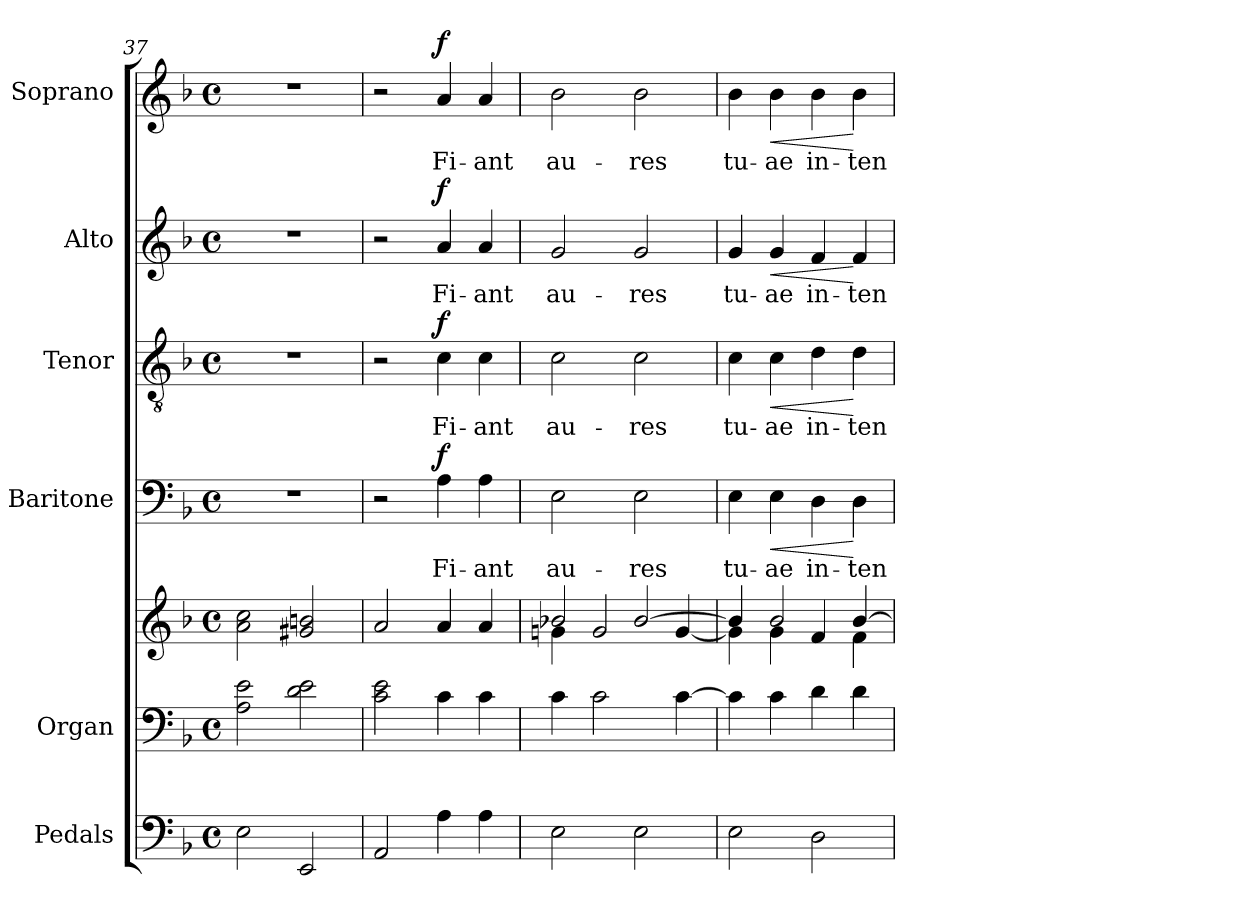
**kern	**kern	**kern	**kern	**text	**dynam	**kern	**text	**dynam	**kern	**text	**dynam	**kern	**text	**dynam
*part6	*part5	*part5	*part4	*part4	*part4	*part3	*part3	*part3	*part2	*part2	*part2	*part1	*part1	*part1
*staff7	*staff6	*staff5	*staff4	*staff4	*staff4	*staff3	*staff3	*staff3	*staff2	*staff2	*staff2	*staff1	*staff1	*staff1
*I"Pedals	*I"Organ	*	*I"Baritone	*	*	*I"Tenor	*	*	*I"Alto	*	*	*I"Soprano	*	*
*I'Ped.	*I'Org.	*	*I'Bar.	*	*	*I'T.	*	*	*I'A.	*	*	*I'S.	*	*
*clefF4	*clefF4	*clefG2	*clefF4	*	*	*clefGv2	*	*	*clefG2	*	*	*clefG2	*	*
*	*	*	*	*	*	*ITrd7c12	*	*	*	*	*	*	*	*
*k[b-]	*k[b-]	*k[b-]	*k[b-]	*	*	*k[b-]	*	*	*k[b-]	*	*	*k[b-]	*	*
*F:	*F:	*F:	*F:	*	*	*F:	*	*	*F:	*	*	*F:	*	*
*M4/4	*M4/4	*M4/4	*M4/4	*	*	*M4/4	*	*	*M4/4	*	*	*M4/4	*	*
*met(c)	*met(c)	*met(c)	*met(c)	*	*	*met(c)	*	*	*met(c)	*	*	*met(c)	*	*
=37	=37	=37	=37	=37	=37	=37	=37	=37	=37	=37	=37	=37	=37	=37
2Ei\	2Ai\ 2ei	2ai\ 2cci	1r	.	.	1r	.	.	1r	.	.	1r	.	.
2EEi/	2di\ 2ei	2g#Xi/ 2bni	.	.	.	.	.	.	.	.	.	.	.	.
=38	=38	=38	=38	=38	=38	=38	=38	=38	=38	=38	=38	=38	=38	=38
2AAi/	2ci\ 2ei	2ai/	2r	.	.	2r	.	.	2r	.	.	2r	.	.
!	!	!	!	!LO:LY:b:color=#000000	!	!	!	!	!	!	!	!	!	!
!	!	!	!	!	!	!	!LO:LY:b:color=#000000	!	!	!	!	!	!	!
!	!	!	!	!	!	!	!	!	!	!LO:LY:b:color=#000000	!	!	!	!
!	!	!	!	!	!	!	!	!	!	!	!	!	!LO:LY:b:color=#000000	!
4Ai\	4ci\	4ai/	4Ai\	Fi-	f	4Ci\	Fi-	f	4ai/	Fi-	f	4ai/	Fi-	f
!	!	!	!	!LO:LY:b:color=#000000	!	!	!	!	!	!	!	!	!	!
!	!	!	!	!	!	!	!LO:LY:b:color=#000000	!	!	!	!	!	!	!
!	!	!	!	!	!	!	!	!	!	!LO:LY:b:color=#000000	!	!	!	!
!	!	!	!	!	!	!	!	!	!	!	!	!	!LO:LY:b:color=#000000	!
4Ai\	4ci\	4ai/	4Ai\	-ant	.	4Ci\	-ant	.	4ai/	-ant	.	4ai/	-ant	.
=39	=39	=39	=39	=39	=39	=39	=39	=39	=39	=39	=39	=39	=39	=39
*	*	*^	*	*	*	*	*	*	*	*	*	*	*	*
!	!	!	!	!	!LO:LY:b:color=#000000	!	!	!	!	!	!	!	!	!	!
!	!	!	!	!	!	!	!	!LO:LY:b:color=#000000	!	!	!	!	!	!	!
!	!	!	!	!	!	!	!	!	!	!	!LO:LY:b:color=#000000	!	!	!	!
!	!	!	!	!	!	!	!	!	!	!	!	!	!	!LO:LY:b:color=#000000	!
2Ei\	4ci\	2b-Xi/	4gni\	2Ei\	au-	.	2Ci\	au-	.	2gi/	au-	.	2b-i\	au-	.
.	2ci\	.	2gi/	.	.	.	.	.	.	.	.	.	.	.	.
!	!	!	!	!	!LO:LY:b:color=#000000	!	!	!	!	!	!	!	!	!	!
!	!	!	!	!	!	!	!	!LO:LY:b:color=#000000	!	!	!	!	!	!	!
!	!	!	!	!	!	!	!	!	!	!	!LO:LY:b:color=#000000	!	!	!	!
!	!	!	!	!	!	!	!	!	!	!	!	!	!	!LO:LY:b:color=#000000	!
2Ei\	.	[2b-i/	.	2Ei\	-res	.	2Ci\	-res	.	2gi/	-res	.	2b-i\	-res	.
.	[4ci\	.	[4gi/	.	.	.	.	.	.	.	.	.	.	.	.
=40	=40	=40	=40	=40	=40	=40	=40	=40	=40	=40	=40	=40	=40	=40	=40
!	!	!	!	!	!LO:LY:b:color=#000000	!	!	!	!	!	!	!	!	!	!
!	!	!	!	!	!	!	!	!LO:LY:b:color=#000000	!	!	!	!	!	!	!
!	!	!	!	!	!	!	!	!	!	!	!LO:LY:b:color=#000000	!	!	!	!
!	!	!	!	!	!	!	!	!	!	!	!	!	!	!LO:LY:b:color=#000000	!
2Ei\	4ci\]	4b-i/]	4gi\]	4Ei\	tu-	.	4Ci\	tu-	.	4gi/	tu-	.	4b-i\	tu-	.
!	!	!	!	!	!LO:LY:b:color=#000000	!LO:HP:b	!	!	!	!	!	!	!	!	!
!	!	!	!	!	!	!	!	!LO:LY:b:color=#000000	!LO:HP:b	!	!	!	!	!	!
!	!	!	!	!	!	!	!	!	!	!	!LO:LY:b:color=#000000	!LO:HP:b	!	!	!
!	!	!	!	!	!	!	!	!	!	!	!	!	!	!LO:LY:b:color=#000000	!LO:HP:b
.	4ci\	2b-i/	4gi\	4Ei\	-ae	<	4Ci\	-ae	<	4gi/	-ae	<	4b-i\	-ae	<
!	!	!	!	!	!LO:LY:b:color=#000000	!	!	!	!	!	!	!	!	!	!
!	!	!	!	!	!	!	!	!LO:LY:b:color=#000000	!	!	!	!	!	!	!
!	!	!	!	!	!	!	!	!	!	!	!LO:LY:b:color=#000000	!	!	!	!
!	!	!	!	!	!	!	!	!	!	!	!	!	!	!LO:LY:b:color=#000000	!
2Di\	4di\	.	4fi/	4Di\	in-	.	4Di\	in-	.	4fi/	in-	.	4b-i\	in-	.
!	!	!	!	!	!LO:LY:b:color=#000000	!	!	!	!	!	!	!	!	!	!
!	!	!	!	!	!	!	!	!LO:LY:b:color=#000000	!	!	!	!	!	!	!
!	!	!	!	!	!	!	!	!	!	!	!LO:LY:b:color=#000000	!	!	!	!
!	!	!	!	!	!	!	!	!	!	!	!	!	!	!LO:LY:b:color=#000000	!
.	4di\	[4b-i/	4fi\	4Di\	-ten-	[	4Di\	-ten-	[	4fi/	-ten-	[	4b-i\	-ten-	[
*	*	*v	*v	*	*	*	*	*	*	*	*	*	*	*	*
=	=	=	=	=	=	=	=	=	=	=	=	=	=	=
*-	*-	*-	*-	*-	*-	*-	*-	*-	*-	*-	*-	*-	*-	*-
